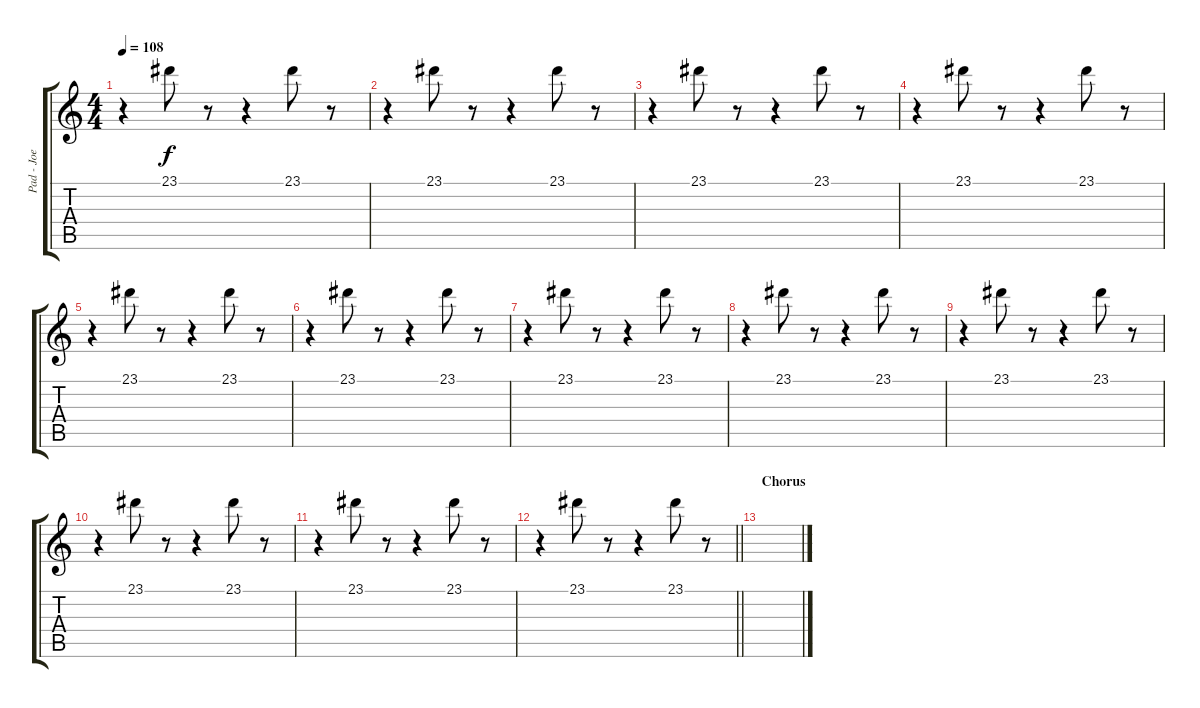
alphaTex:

\track ("Pad - Joe Hahn" "Pad - Joe ") {instrument tremolostrings}
\staff {score tabs}
\tuning (E4 B3 G3 D3 A2 D2) {hide}
\ts (4 4)
\tempo 108
\clef g2
\ks c
r.4{dy f} 23.1.8 r.8 r.4 23.1.8 r.8 |
r.4 23.1.8 r.8 r.4 23.1.8 r.8 |
r.4 23.1.8 r.8 r.4 23.1.8 r.8 |
r.4 23.1.8 r.8 r.4 23.1.8 r.8 |
r.4 23.1.8 r.8 r.4 23.1.8 r.8 |
r.4 23.1.8 r.8 r.4 23.1.8 r.8 |
r.4 23.1.8 r.8 r.4 23.1.8 r.8 |
r.4 23.1.8 r.8 r.4 23.1.8 r.8 |
r.4 23.1.8 r.8 r.4 23.1.8 r.8 |
r.4 23.1.8 r.8 r.4 23.1.8 r.8 |
r.4 23.1.8 r.8 r.4 23.1.8 r.8 |
\barLineRight lightlight
r.4 23.1.8 r.8 r.4 23.1.8 r.8 |
\section ("" "Chorus")
